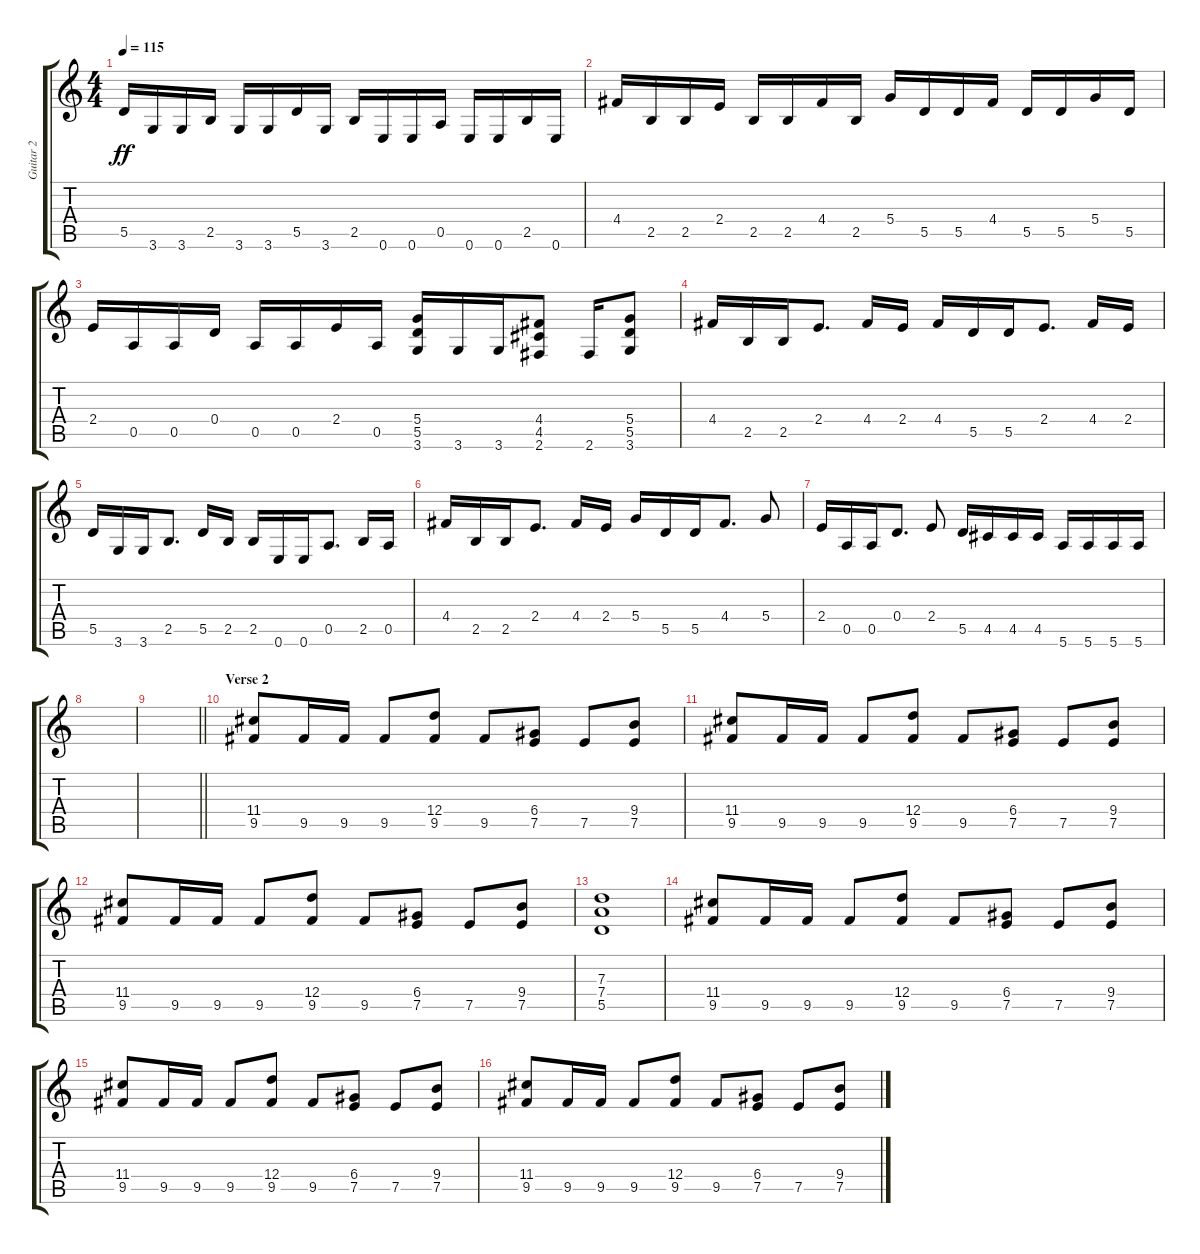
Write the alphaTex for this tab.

\track ("Guitar 2" "Guitar 2") {instrument distortionguitar}
\staff {score tabs}
\tuning (E4 B3 G3 D3 A2 E2) {hide}
\ts (4 4)
\tempo 115
\clef g2
\ks c
5.5.16{dy ff} 3.6.16 3.6.16 2.5.16 3.6.16 3.6.16 5.5.16 3.6.16 2.5.16 0.6.16 0.6.16 0.5.16 0.6.16 0.6.16 2.5.16 0.6.16 |
4.4.16 2.5.16 2.5.16 2.4.16 2.5.16 2.5.16 4.4.16 2.5.16 5.4.16 5.5.16 5.5.16 4.4.16 5.5.16 5.5.16 5.4.16 5.5.16 |
2.4.16 0.5.16 0.5.16 0.4.16 0.5.16 0.5.16 2.4.16 0.5.16 (5.4 5.5 3.6).16 3.6.16 3.6.16 (4.4 4.5 2.6).8 2.6.16 (5.4 5.5 3.6).8 |
4.4.16 2.5.16 2.5.16 2.4.8{d} 4.4.16 2.4.16 4.4.16 5.5.16 5.5.16 2.4.8{d} 4.4.16 2.4.16 |
5.5.16 3.6.16 3.6.16 2.5.8{d} 5.5.16 2.5.16 2.5.16 0.6.16 0.6.16 0.5.8{d} 2.5.16 0.5.16 |
4.4.16 2.5.16 2.5.16 2.4.8{d} 4.4.16 2.4.16 5.4.16 5.5.16 5.5.16 4.4.8{d} 5.4.8 |
2.4.16 0.5.16 0.5.16 0.4.8{d} 2.4.8 5.5.16 4.5.16 4.5.16 4.5.16 5.6.16 5.6.16 5.6.16 5.6.16 |
|
\barLineRight lightlight
|
\section ("" "Verse 2")
(11.4 9.5).8 9.5.16 9.5.16 9.5.8 (12.4 9.5).8 9.5.8 (6.4 7.5).8 7.5.8 (9.4 7.5).8 |
(11.4 9.5).8 9.5.16 9.5.16 9.5.8 (12.4 9.5).8 9.5.8 (6.4 7.5).8 7.5.8 (9.4 7.5).8 |
(11.4 9.5).8 9.5.16 9.5.16 9.5.8 (12.4 9.5).8 9.5.8 (6.4 7.5).8 7.5.8 (9.4 7.5).8 |
(7.3 7.4 5.5).1 |
(11.4 9.5).8 9.5.16 9.5.16 9.5.8 (12.4 9.5).8 9.5.8 (6.4 7.5).8 7.5.8 (9.4 7.5).8 |
(11.4 9.5).8 9.5.16 9.5.16 9.5.8 (12.4 9.5).8 9.5.8 (6.4 7.5).8 7.5.8 (9.4 7.5).8 |
(11.4 9.5).8 9.5.16 9.5.16 9.5.8 (12.4 9.5).8 9.5.8 (6.4 7.5).8 7.5.8 (9.4 7.5).8
